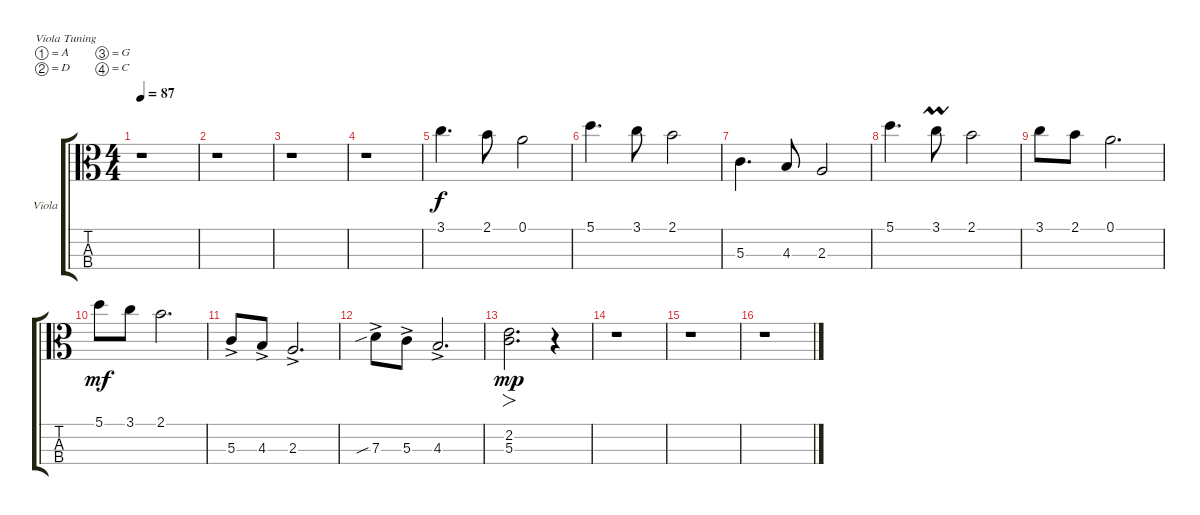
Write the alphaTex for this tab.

\bracketExtendMode groupsimilarinstruments
\firstSystemTrackNameOrientation horizontal
\otherSystemsTrackNameOrientation horizontal
\track ("Viola" "Viola") {instrument viola}
\staff {score tabs}
\tuning (A4 D4 G3 C3)
\ts (4 4)
\tempo 87
\clef c3
\scale
0.333333
\ks c
r.1{dy f} |
\scale
0.333333 r.1 |
\scale
0.333333 r.1 |
\scale
0.333333 r.1 |
\scale
0.333333 3.1.4{d} 2.1.8 0.1.2 |
\scale
0.333333 5.1.4{d} 3.1.8 2.1.2 |
\scale
0.333333 5.3.4{d} 4.3.8 2.3.2 |
\scale
0.333333 5.1.4{d} 3.1{umordent}.8 2.1.2 |
\scale
0.333333 3.1.8 2.1.8 0.1.2{d} |
\scale
0.333333 5.1.8{dy mf} 3.1.8 2.1.2{d} |
\scale
0.333333 5.3{ac}.8 4.3{ac}.8 2.3{ac}.2{d} |
\scale
0.333333 7.3{sib ac}.8 5.3{ac}.8 4.3{ac}.2{d} |
\scale
0.333333 (5.3 2.2).2{fo d dy mp} r.4 |
\scale
0.333333 r.1 |
\scale
0.333333 r.1 |
\scale
0.333333 r.1
